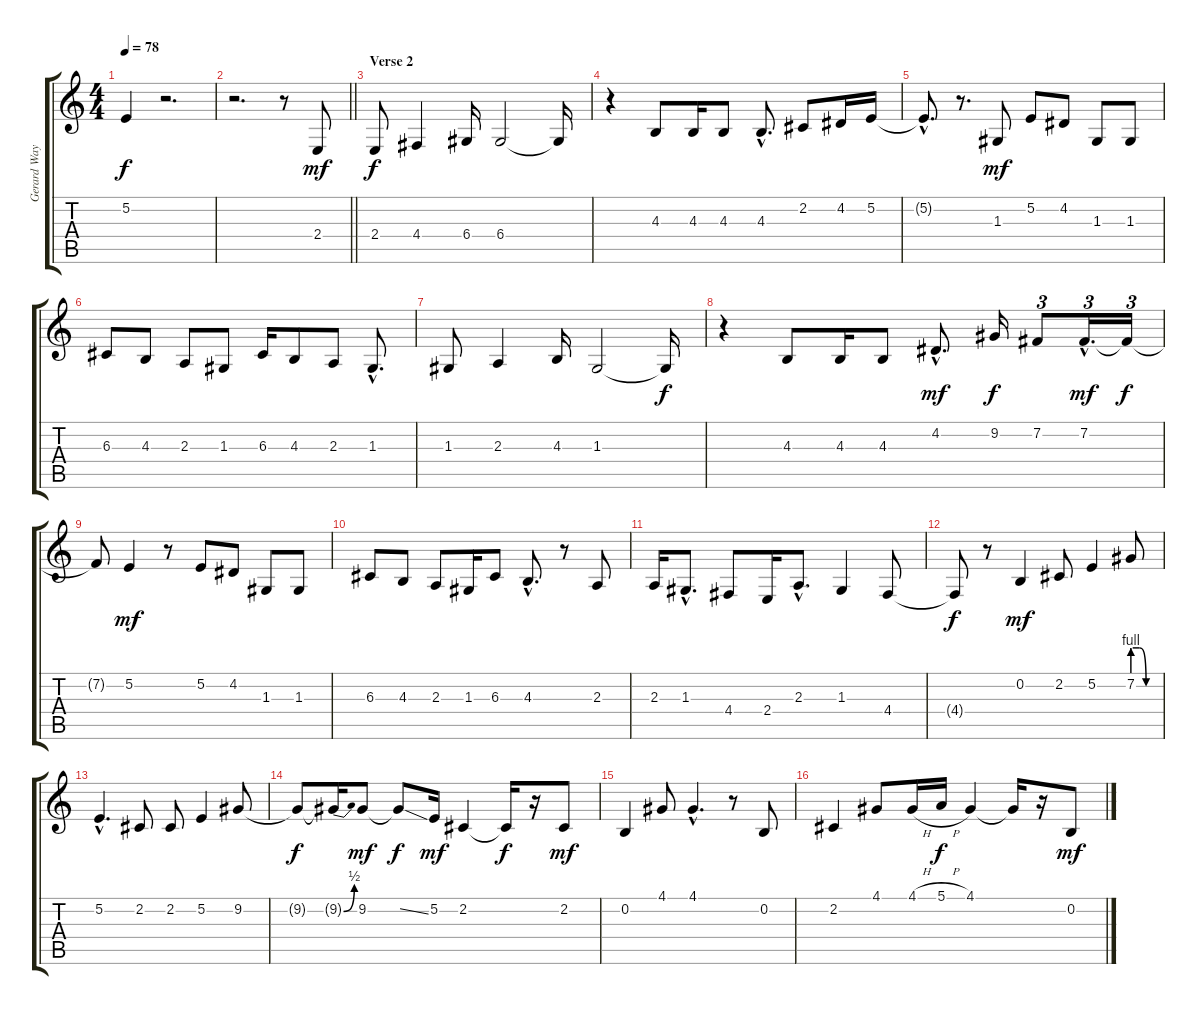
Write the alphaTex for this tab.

\track ("Gerard Way (vocals)" "Gerard Way") {instrument trombone}
\staff {score tabs}
\tuning (E4 B3 G3 D3 A2 E2) {hide}
\ts (4 4)
\tempo 78
\clef g2
\ks c
5.2{t}.4{dy f} r.2{d} |
\barLineRight lightlight
r.2{d} r.8 2.4.8{dy mf} |
\section ("" "Verse 2")
2.4.8{dy f} 4.4.4 6.4.16 6.4.2 6.4{t}.16 |
r.4 4.3.8 4.3.16 4.3.8 4.3{hac}.8{d} 2.2.8 4.2.16 5.2.16 |
5.2{hac t}.8{d} r.8{d} 1.3.8{dy mf} 5.2.8 4.2.8 1.3.8 1.3.8 |
6.3.8 4.3.8 2.3.8 1.3.8 6.3.16 4.3.8 2.3.8 1.3{hac}.8{d} |
1.3.8 2.3.4 4.3.16 1.3.2 1.3{t}.16{dy f} |
r.4 4.3.8 4.3.16 4.3.8 4.2{hac}.8{d dy mf} 9.2.16{dy f} 7.2.8{tu (3 2)} 7.2{hac}.16{d tu (3 2) dy mf} 7.2{t}.16{tu (3 2) dy f} |
7.2{t}.8 5.2.4{dy mf} r.8 5.2.8 4.2.8 1.3.8 1.3.8 |
6.3.8 4.3.8 2.3.8 1.3.16 6.3.8 4.3{hac}.8{d} r.8 2.3.8 |
2.3.16 1.3{hac}.8{d} 4.4.8 2.4.16 2.3{hac}.8{d} 1.3.4 4.4.8 |
4.4{t}.8{dy f} r.8 0.2.4{dy mf} 2.2.8 5.2.4 7.2{be (custom 0 4 15 4 30 0 60 0)}.8 |
5.2{hac}.4{d} 2.2.8 2.2.8 5.2.4 9.2.8 |
9.2{t}.8{dy f} 9.2{be (bend 0 0 60 2) t}.16 9.2.8{dy mf} 9.2{ss t}.8{dy f} 5.2.16{dy mf} 2.2.4 2.2{t}.16{dy f} r.16 2.2.8{dy mf} |
0.2.4 4.1.8 4.1{hac}.4{d} r.8 0.2.8 |
2.2.4 4.1.8 4.1{h}.16 5.1{h}.16{dy f} 4.1.4 4.1{t}.16 r.16 0.2.8{dy mf}
